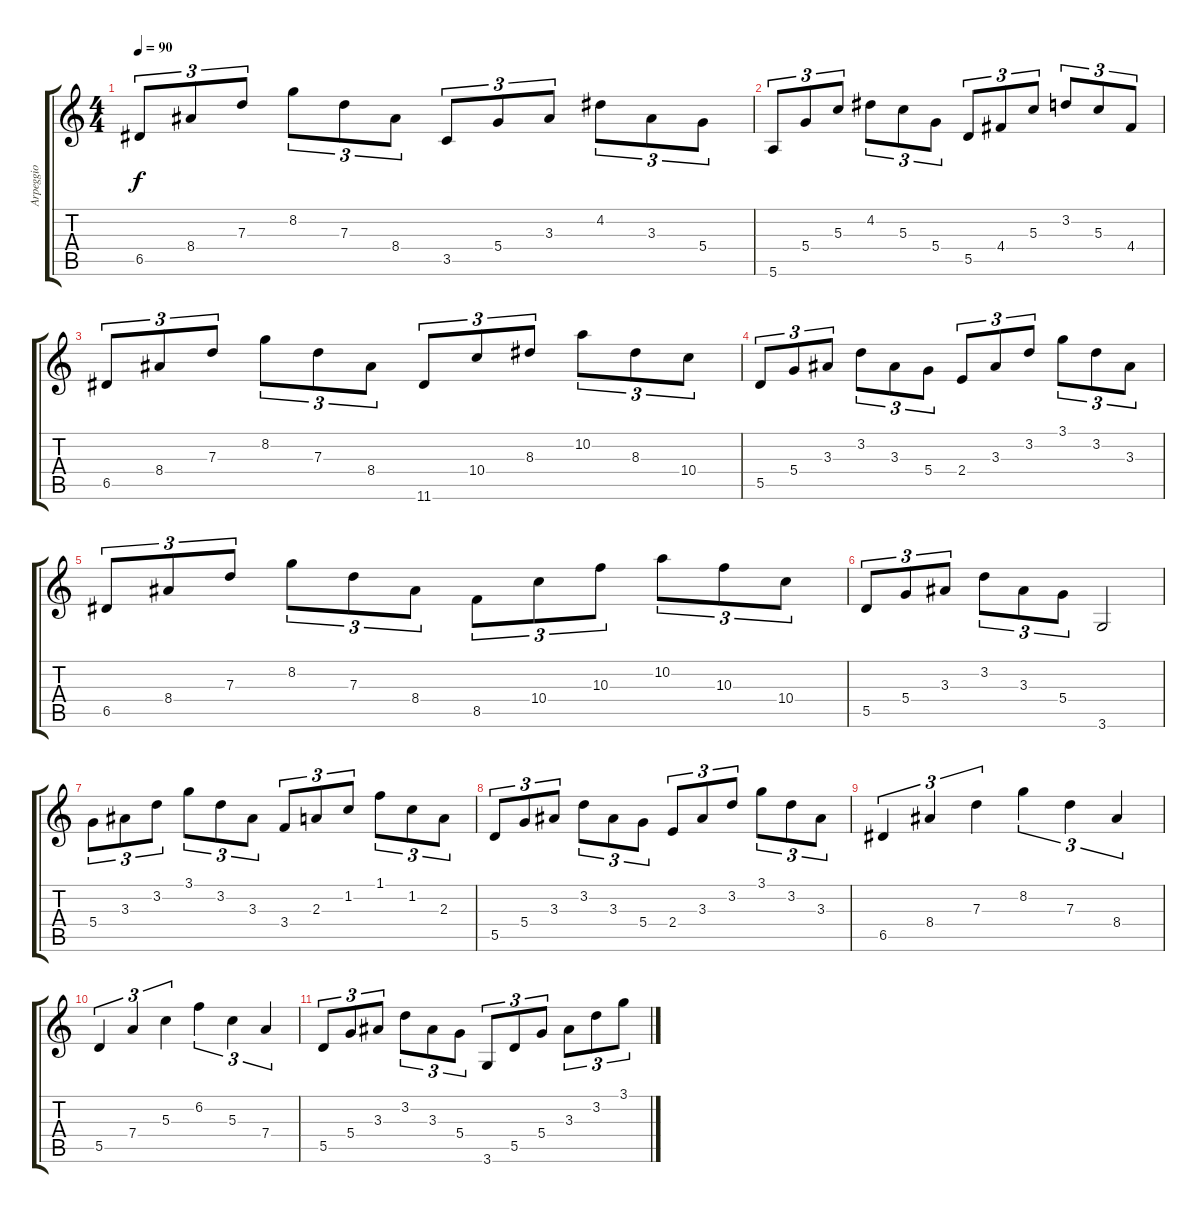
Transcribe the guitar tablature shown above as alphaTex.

\track ("Arpeggio" "Arpeggio") {instrument acousticguitarnylon}
\staff {score tabs}
\tuning (E4 B3 G3 D3 A2 E2) {hide}
\ts (4 4)
\tempo 90
\clef g2
\ks c
6.5.8{tu (3 2) dy f} 8.4.8{tu (3 2)} 7.3.8{tu (3 2)} 8.2.8{tu (3 2)} 7.3.8{tu (3 2)} 8.4.8{tu (3 2)} 3.5.8{tu (3 2)} 5.4.8{tu (3 2)} 3.3.8{tu (3 2)} 4.2.8{tu (3 2)} 3.3.8{tu (3 2)} 5.4.8{tu (3 2)} |
5.6.8{tu (3 2)} 5.4.8{tu (3 2)} 5.3.8{tu (3 2)} 4.2.8{tu (3 2)} 5.3.8{tu (3 2)} 5.4.8{tu (3 2)} 5.5.8{tu (3 2)} 4.4.8{tu (3 2)} 5.3.8{tu (3 2)} 3.2.8{tu (3 2)} 5.3.8{tu (3 2)} 4.4.8{tu (3 2)} |
6.5.8{tu (3 2)} 8.4.8{tu (3 2)} 7.3.8{tu (3 2)} 8.2.8{tu (3 2)} 7.3.8{tu (3 2)} 8.4.8{tu (3 2)} 11.6.8{tu (3 2)} 10.4.8{tu (3 2)} 8.3.8{tu (3 2)} 10.2.8{tu (3 2)} 8.3.8{tu (3 2)} 10.4.8{tu (3 2)} |
5.5.8{tu (3 2)} 5.4.8{tu (3 2)} 3.3.8{tu (3 2)} 3.2.8{tu (3 2)} 3.3.8{tu (3 2)} 5.4.8{tu (3 2)} 2.4.8{tu (3 2)} 3.3.8{tu (3 2)} 3.2.8{tu (3 2)} 3.1.8{tu (3 2)} 3.2.8{tu (3 2)} 3.3.8{tu (3 2)} |
6.5.8{tu (3 2)} 8.4.8{tu (3 2)} 7.3.8{tu (3 2)} 8.2.8{tu (3 2)} 7.3.8{tu (3 2)} 8.4.8{tu (3 2)} 8.5.8{tu (3 2)} 10.4.8{tu (3 2)} 10.3.8{tu (3 2)} 10.2.8{tu (3 2)} 10.3.8{tu (3 2)} 10.4.8{tu (3 2)} |
5.5.8{tu (3 2)} 5.4.8{tu (3 2)} 3.3.8{tu (3 2)} 3.2.8{tu (3 2)} 3.3.8{tu (3 2)} 5.4.8{tu (3 2)} 3.6.2 |
5.4.8{tu (3 2)} 3.3.8{tu (3 2)} 3.2.8{tu (3 2)} 3.1.8{tu (3 2)} 3.2.8{tu (3 2)} 3.3.8{tu (3 2)} 3.4.8{tu (3 2)} 2.3.8{tu (3 2)} 1.2.8{tu (3 2)} 1.1.8{tu (3 2)} 1.2.8{tu (3 2)} 2.3.8{tu (3 2)} |
5.5.8{tu (3 2)} 5.4.8{tu (3 2)} 3.3.8{tu (3 2)} 3.2.8{tu (3 2)} 3.3.8{tu (3 2)} 5.4.8{tu (3 2)} 2.4.8{tu (3 2)} 3.3.8{tu (3 2)} 3.2.8{tu (3 2)} 3.1.8{tu (3 2)} 3.2.8{tu (3 2)} 3.3.8{tu (3 2)} |
6.5.4{tu (3 2)} 8.4.4{tu (3 2)} 7.3.4{tu (3 2)} 8.2.4{tu (3 2)} 7.3.4{tu (3 2)} 8.4.4{tu (3 2)} |
5.5.4{tu (3 2)} 7.4.4{tu (3 2)} 5.3.4{tu (3 2)} 6.2.4{tu (3 2)} 5.3.4{tu (3 2)} 7.4.4{tu (3 2)} |
5.5.8{tu (3 2)} 5.4.8{tu (3 2)} 3.3.8{tu (3 2)} 3.2.8{tu (3 2)} 3.3.8{tu (3 2)} 5.4.8{tu (3 2)} 3.6.8{tu (3 2)} 5.5.8{tu (3 2)} 5.4.8{tu (3 2)} 3.3.8{tu (3 2)} 3.2.8{tu (3 2)} 3.1.8{tu (3 2)}
